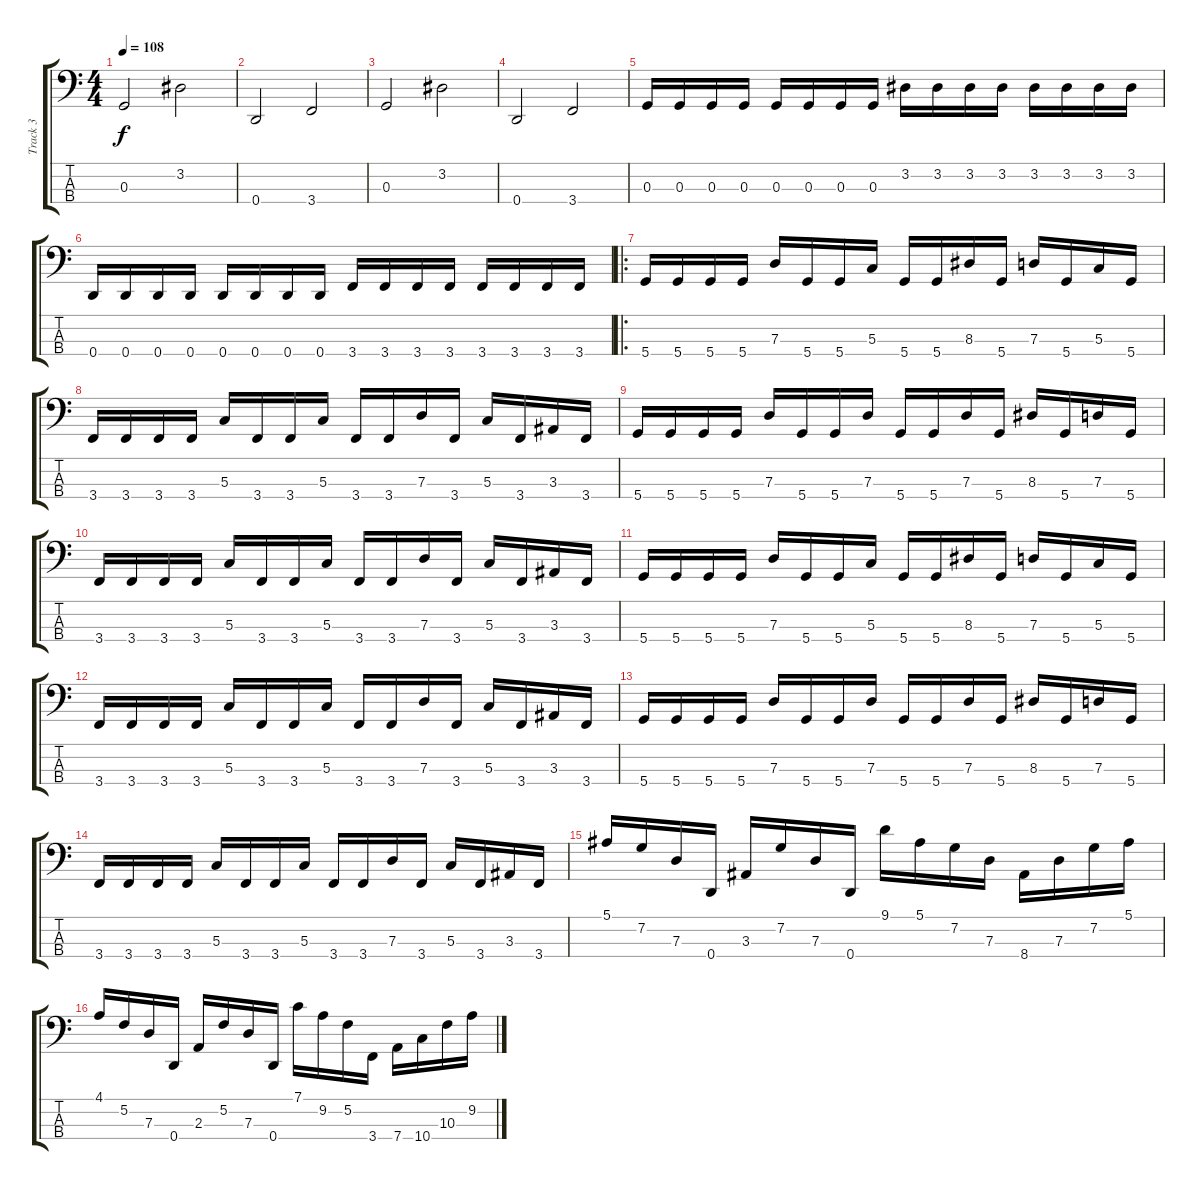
\track ("Track 3" "Track 3") {instrument electricbasspick}
\staff {score tabs}
\tuning (F2 C2 G1 D1) {hide}
\ts (4 4)
\tempo 108
\clef f4
\ks c
0.3.2{dy f} 3.2.2 |
0.4.2 3.4.2 |
0.3.2 3.2.2 |
0.4.2 3.4.2 |
0.3.16 0.3.16 0.3.16 0.3.16 0.3.16 0.3.16 0.3.16 0.3.16 3.2.16 3.2.16 3.2.16 3.2.16 3.2.16 3.2.16 3.2.16 3.2.16 |
0.4.16 0.4.16 0.4.16 0.4.16 0.4.16 0.4.16 0.4.16 0.4.16 3.4.16 3.4.16 3.4.16 3.4.16 3.4.16 3.4.16 3.4.16 3.4.16 |
\ro
5.4.16 5.4.16 5.4.16 5.4.16 7.3.16 5.4.16 5.4.16 5.3.16 5.4.16 5.4.16 8.3.16 5.4.16 7.3.16 5.4.16 5.3.16 5.4.16 |
3.4.16 3.4.16 3.4.16 3.4.16 5.3.16 3.4.16 3.4.16 5.3.16 3.4.16 3.4.16 7.3.16 3.4.16 5.3.16 3.4.16 3.3.16 3.4.16 |
5.4.16 5.4.16 5.4.16 5.4.16 7.3.16 5.4.16 5.4.16 7.3.16 5.4.16 5.4.16 7.3.16 5.4.16 8.3.16 5.4.16 7.3.16 5.4.16 |
3.4.16 3.4.16 3.4.16 3.4.16 5.3.16 3.4.16 3.4.16 5.3.16 3.4.16 3.4.16 7.3.16 3.4.16 5.3.16 3.4.16 3.3.16 3.4.16 |
5.4.16 5.4.16 5.4.16 5.4.16 7.3.16 5.4.16 5.4.16 5.3.16 5.4.16 5.4.16 8.3.16 5.4.16 7.3.16 5.4.16 5.3.16 5.4.16 |
3.4.16 3.4.16 3.4.16 3.4.16 5.3.16 3.4.16 3.4.16 5.3.16 3.4.16 3.4.16 7.3.16 3.4.16 5.3.16 3.4.16 3.3.16 3.4.16 |
5.4.16 5.4.16 5.4.16 5.4.16 7.3.16 5.4.16 5.4.16 7.3.16 5.4.16 5.4.16 7.3.16 5.4.16 8.3.16 5.4.16 7.3.16 5.4.16 |
3.4.16 3.4.16 3.4.16 3.4.16 5.3.16 3.4.16 3.4.16 5.3.16 3.4.16 3.4.16 7.3.16 3.4.16 5.3.16 3.4.16 3.3.16 3.4.16 |
5.1.16 7.2.16 7.3.16 0.4.16 3.3.16 7.2.16 7.3.16 0.4.16 9.1.16 5.1.16 7.2.16 7.3.16 8.4.16 7.3.16 7.2.16 5.1.16 |
4.1.16 5.2.16 7.3.16 0.4.16 2.3.16 5.2.16 7.3.16 0.4.16 7.1.16 9.2.16 5.2.16 3.4.16 7.4.16 10.4.16 10.3.16 9.2.16
